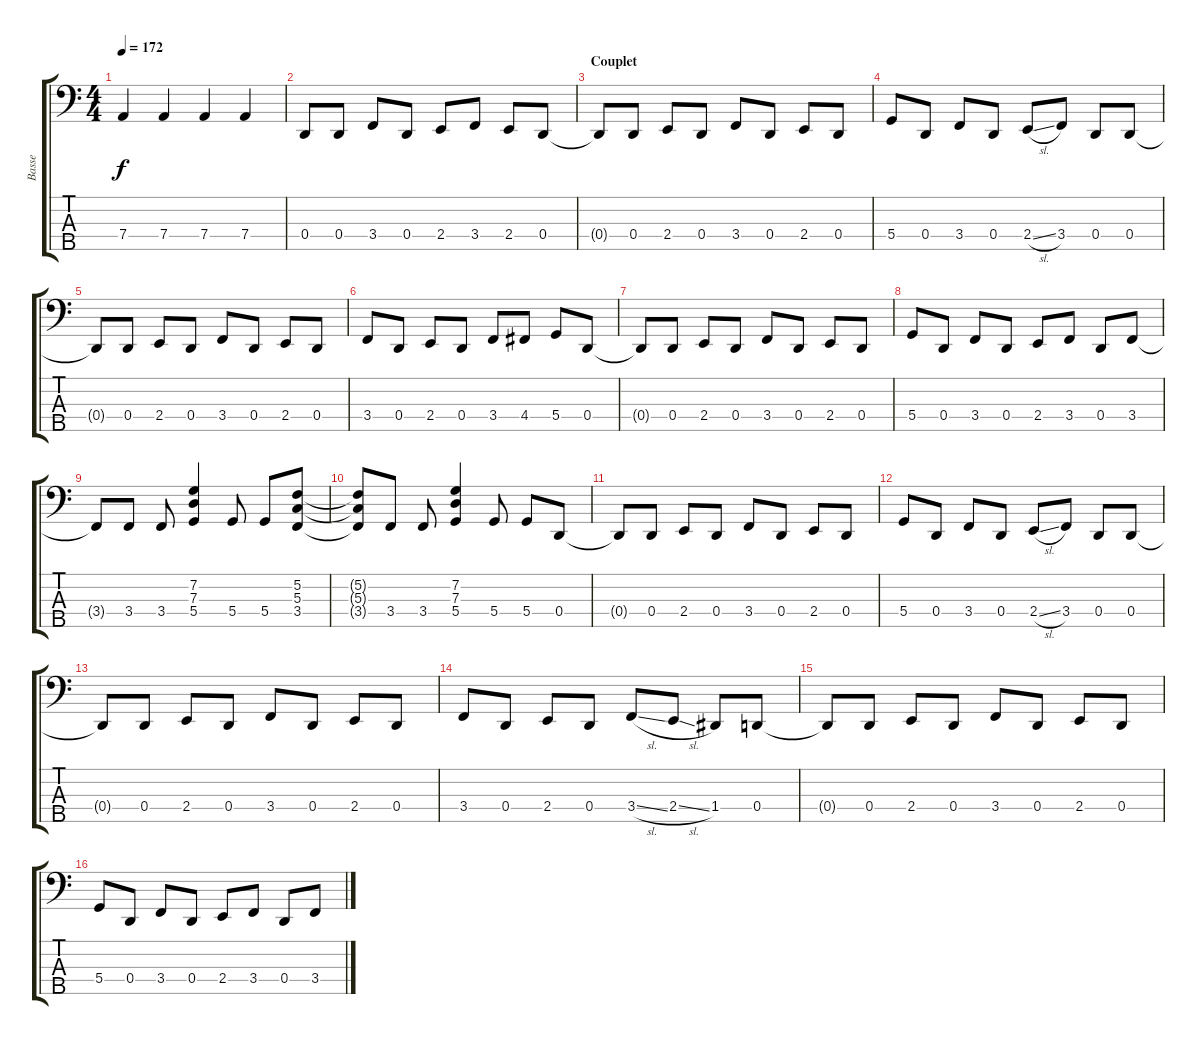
\track ("Basse" "Basse") {instrument electricbassfinger}
\staff {score tabs}
\tuning (F2 C2 G1 D1 A0) {hide}
\ts (4 4)
\tempo 172
\clef f4
\ks c
7.4.4{dy f} 7.4.4 7.4.4 7.4.4 |
0.4.8 0.4.8 3.4.8 0.4.8 2.4.8 3.4.8 2.4.8 0.4.8 |
\section ("" "Couplet")
0.4{t}.8 0.4.8 2.4.8 0.4.8 3.4.8 0.4.8 2.4.8 0.4.8 |
5.4.8 0.4.8 3.4.8 0.4.8 2.4{sl}.8 3.4.8 0.4.8 0.4.8 |
0.4{t}.8 0.4.8 2.4.8 0.4.8 3.4.8 0.4.8 2.4.8 0.4.8 |
3.4.8 0.4.8 2.4.8 0.4.8 3.4.8 4.4.8 5.4.8 0.4.8 |
0.4{t}.8 0.4.8 2.4.8 0.4.8 3.4.8 0.4.8 2.4.8 0.4.8 |
5.4.8 0.4.8 3.4.8 0.4.8 2.4.8 3.4.8 0.4.8 3.4.8 |
3.4{t}.8 3.4.8 3.4.8 (7.2 7.3 5.4).4 5.4.8 5.4.8 (5.2 5.3 3.4).8 |
(5.2{t} 5.3{t} 3.4{t}).8 3.4.8 3.4.8 (7.2 7.3 5.4).4 5.4.8 5.4.8 0.4.8 |
0.4{t}.8 0.4.8 2.4.8 0.4.8 3.4.8 0.4.8 2.4.8 0.4.8 |
5.4.8 0.4.8 3.4.8 0.4.8 2.4{sl}.8 3.4.8 0.4.8 0.4.8 |
0.4{t}.8 0.4.8 2.4.8 0.4.8 3.4.8 0.4.8 2.4.8 0.4.8 |
3.4.8 0.4.8 2.4.8 0.4.8 3.4{sl}.8 2.4{sl}.8 1.4.8 0.4.8 |
0.4{t}.8 0.4.8 2.4.8 0.4.8 3.4.8 0.4.8 2.4.8 0.4.8 |
5.4.8 0.4.8 3.4.8 0.4.8 2.4.8 3.4.8 0.4.8 3.4.8
